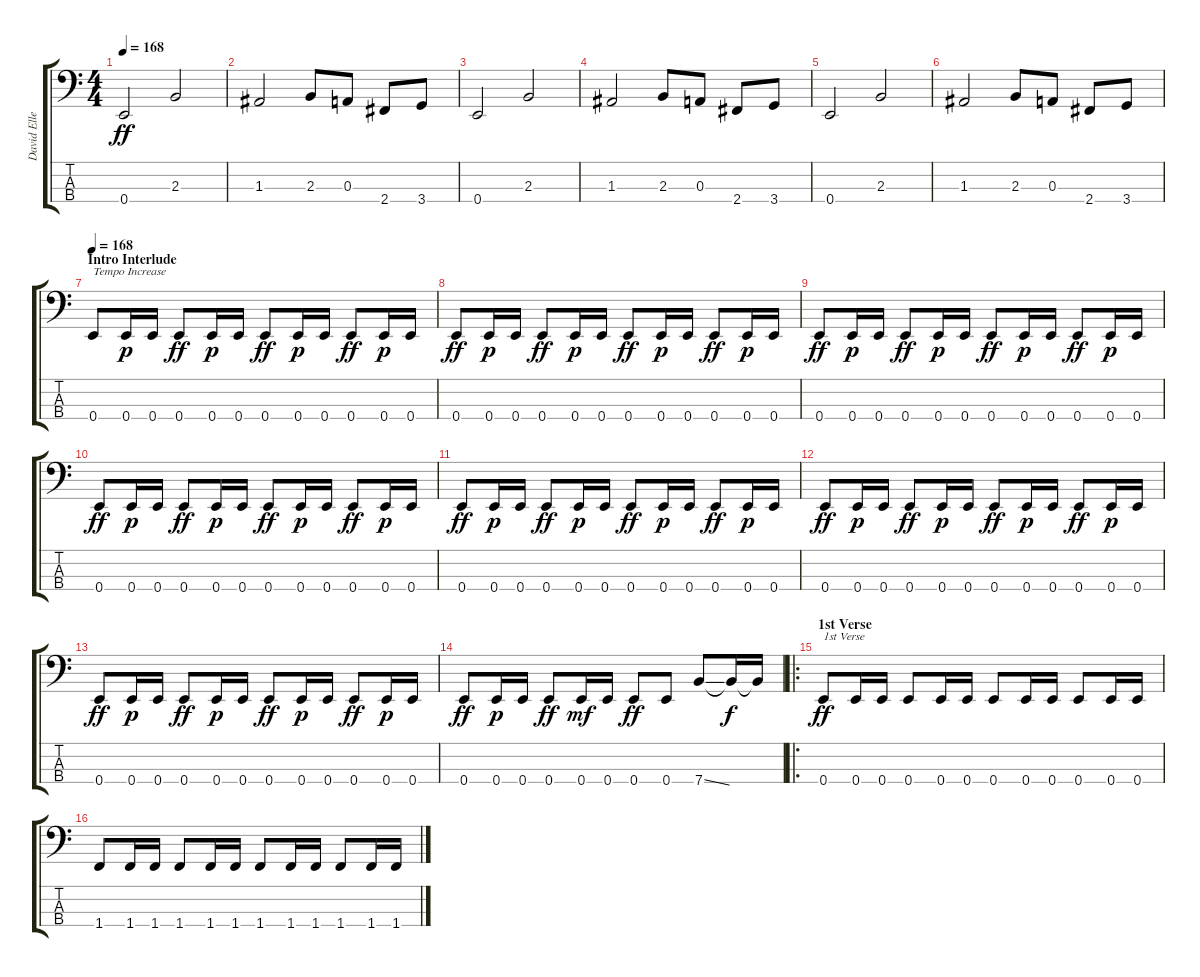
\track ("David Ellefson" "David Elle") {instrument electricbasspick}
\staff {score tabs}
\tuning (G2 D2 A1 E1) {hide}
\ts (4 4)
\tempo 168
\clef f4
\ks c
0.4.2{dy ff} 2.3.2 |
1.3.2 2.3.8 0.3.8 2.4.8 3.4.8 |
0.4.2 2.3.2 |
1.3.2 2.3.8 0.3.8 2.4.8 3.4.8 |
0.4.2 2.3.2 |
1.3.2 2.3.8 0.3.8 2.4.8 3.4.8 |
\section ("" "Intro Interlude")
\tempo 168
0.4.8{txt "Tempo Increase"} 0.4.16{dy p} 0.4.16 0.4.8{dy ff} 0.4.16{dy p} 0.4.16 0.4.8{dy ff} 0.4.16{dy p} 0.4.16 0.4.8{dy ff} 0.4.16{dy p} 0.4.16 |
0.4.8{dy ff} 0.4.16{dy p} 0.4.16 0.4.8{dy ff} 0.4.16{dy p} 0.4.16 0.4.8{dy ff} 0.4.16{dy p} 0.4.16 0.4.8{dy ff} 0.4.16{dy p} 0.4.16 |
0.4.8{dy ff} 0.4.16{dy p} 0.4.16 0.4.8{dy ff} 0.4.16{dy p} 0.4.16 0.4.8{dy ff} 0.4.16{dy p} 0.4.16 0.4.8{dy ff} 0.4.16{dy p} 0.4.16 |
0.4.8{dy ff} 0.4.16{dy p} 0.4.16 0.4.8{dy ff} 0.4.16{dy p} 0.4.16 0.4.8{dy ff} 0.4.16{dy p} 0.4.16 0.4.8{dy ff} 0.4.16{dy p} 0.4.16 |
0.4.8{dy ff} 0.4.16{dy p} 0.4.16 0.4.8{dy ff} 0.4.16{dy p} 0.4.16 0.4.8{dy ff} 0.4.16{dy p} 0.4.16 0.4.8{dy ff} 0.4.16{dy p} 0.4.16 |
0.4.8{dy ff} 0.4.16{dy p} 0.4.16 0.4.8{dy ff} 0.4.16{dy p} 0.4.16 0.4.8{dy ff} 0.4.16{dy p} 0.4.16 0.4.8{dy ff} 0.4.16{dy p} 0.4.16 |
0.4.8{dy ff} 0.4.16{dy p} 0.4.16 0.4.8{dy ff} 0.4.16{dy p} 0.4.16 0.4.8{dy ff} 0.4.16{dy p} 0.4.16 0.4.8{dy ff} 0.4.16{dy p} 0.4.16 |
0.4.8{dy ff} 0.4.16{dy p} 0.4.16 0.4.8{dy ff} 0.4.16{dy mf} 0.4.16 0.4.8{dy ff} 0.4.8 7.4{ss}.8 7.4{t}.16{dy f} 7.4{t}.16 |
\ro
\section ("" "1st Verse")
0.4.8{txt "1st Verse" dy ff} 0.4.16 0.4.16 0.4.8 0.4.16 0.4.16 0.4.8 0.4.16 0.4.16 0.4.8 0.4.16 0.4.16 |
1.4.8 1.4.16 1.4.16 1.4.8 1.4.16 1.4.16 1.4.8 1.4.16 1.4.16 1.4.8 1.4.16 1.4.16
